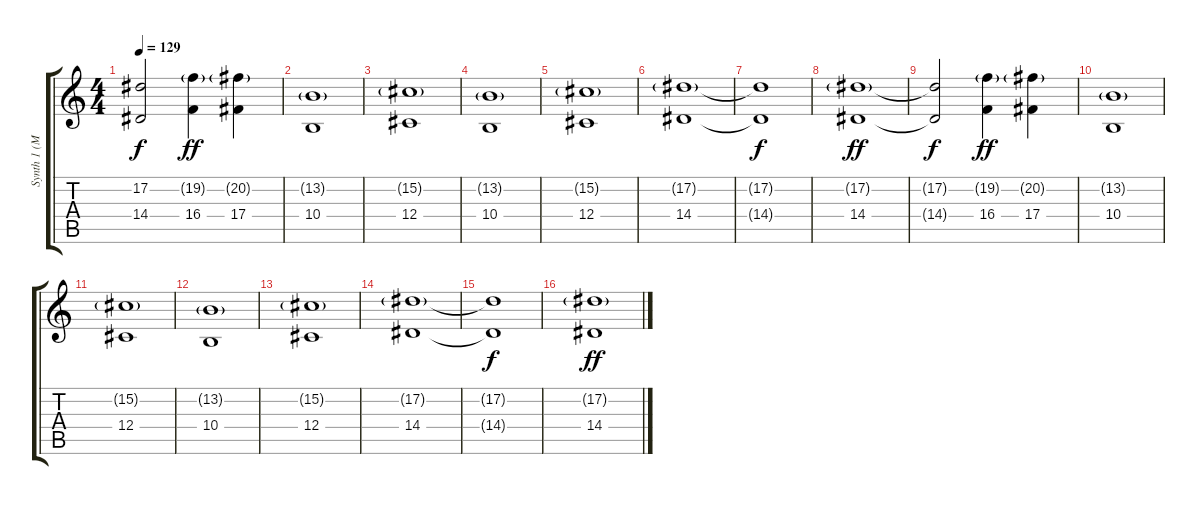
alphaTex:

\track ("Synth 1 (Mike)" "Synth 1 (M") {instrument synthbrass2}
\staff {score tabs}
\tuning (Eb4 Bb3 Gb3 Db3 Ab2 Db2) {hide}
\ts (4 4)
\tempo 129
\clef g2
\ks c
(17.2{t} 14.4{t}).2{dy f} (19.2{g} 16.4).4{dy ff} (20.2{g} 17.4).4 |
(13.2{g} 10.4).1 |
(15.2{g} 12.4).1 |
(13.2{g} 10.4).1 |
(15.2{g} 12.4).1 |
(17.2{g} 14.4).1 |
(17.2{t} 14.4{t}).1{dy f} |
(17.2{g} 14.4).1{dy ff} |
(17.2{t} 14.4{t}).2{dy f} (19.2{g} 16.4).4{dy ff} (20.2{g} 17.4).4 |
(13.2{g} 10.4).1 |
(15.2{g} 12.4).1 |
(13.2{g} 10.4).1 |
(15.2{g} 12.4).1 |
(17.2{g} 14.4).1 |
(17.2{t} 14.4{t}).1{dy f} |
(17.2{g} 14.4).1{dy ff}
